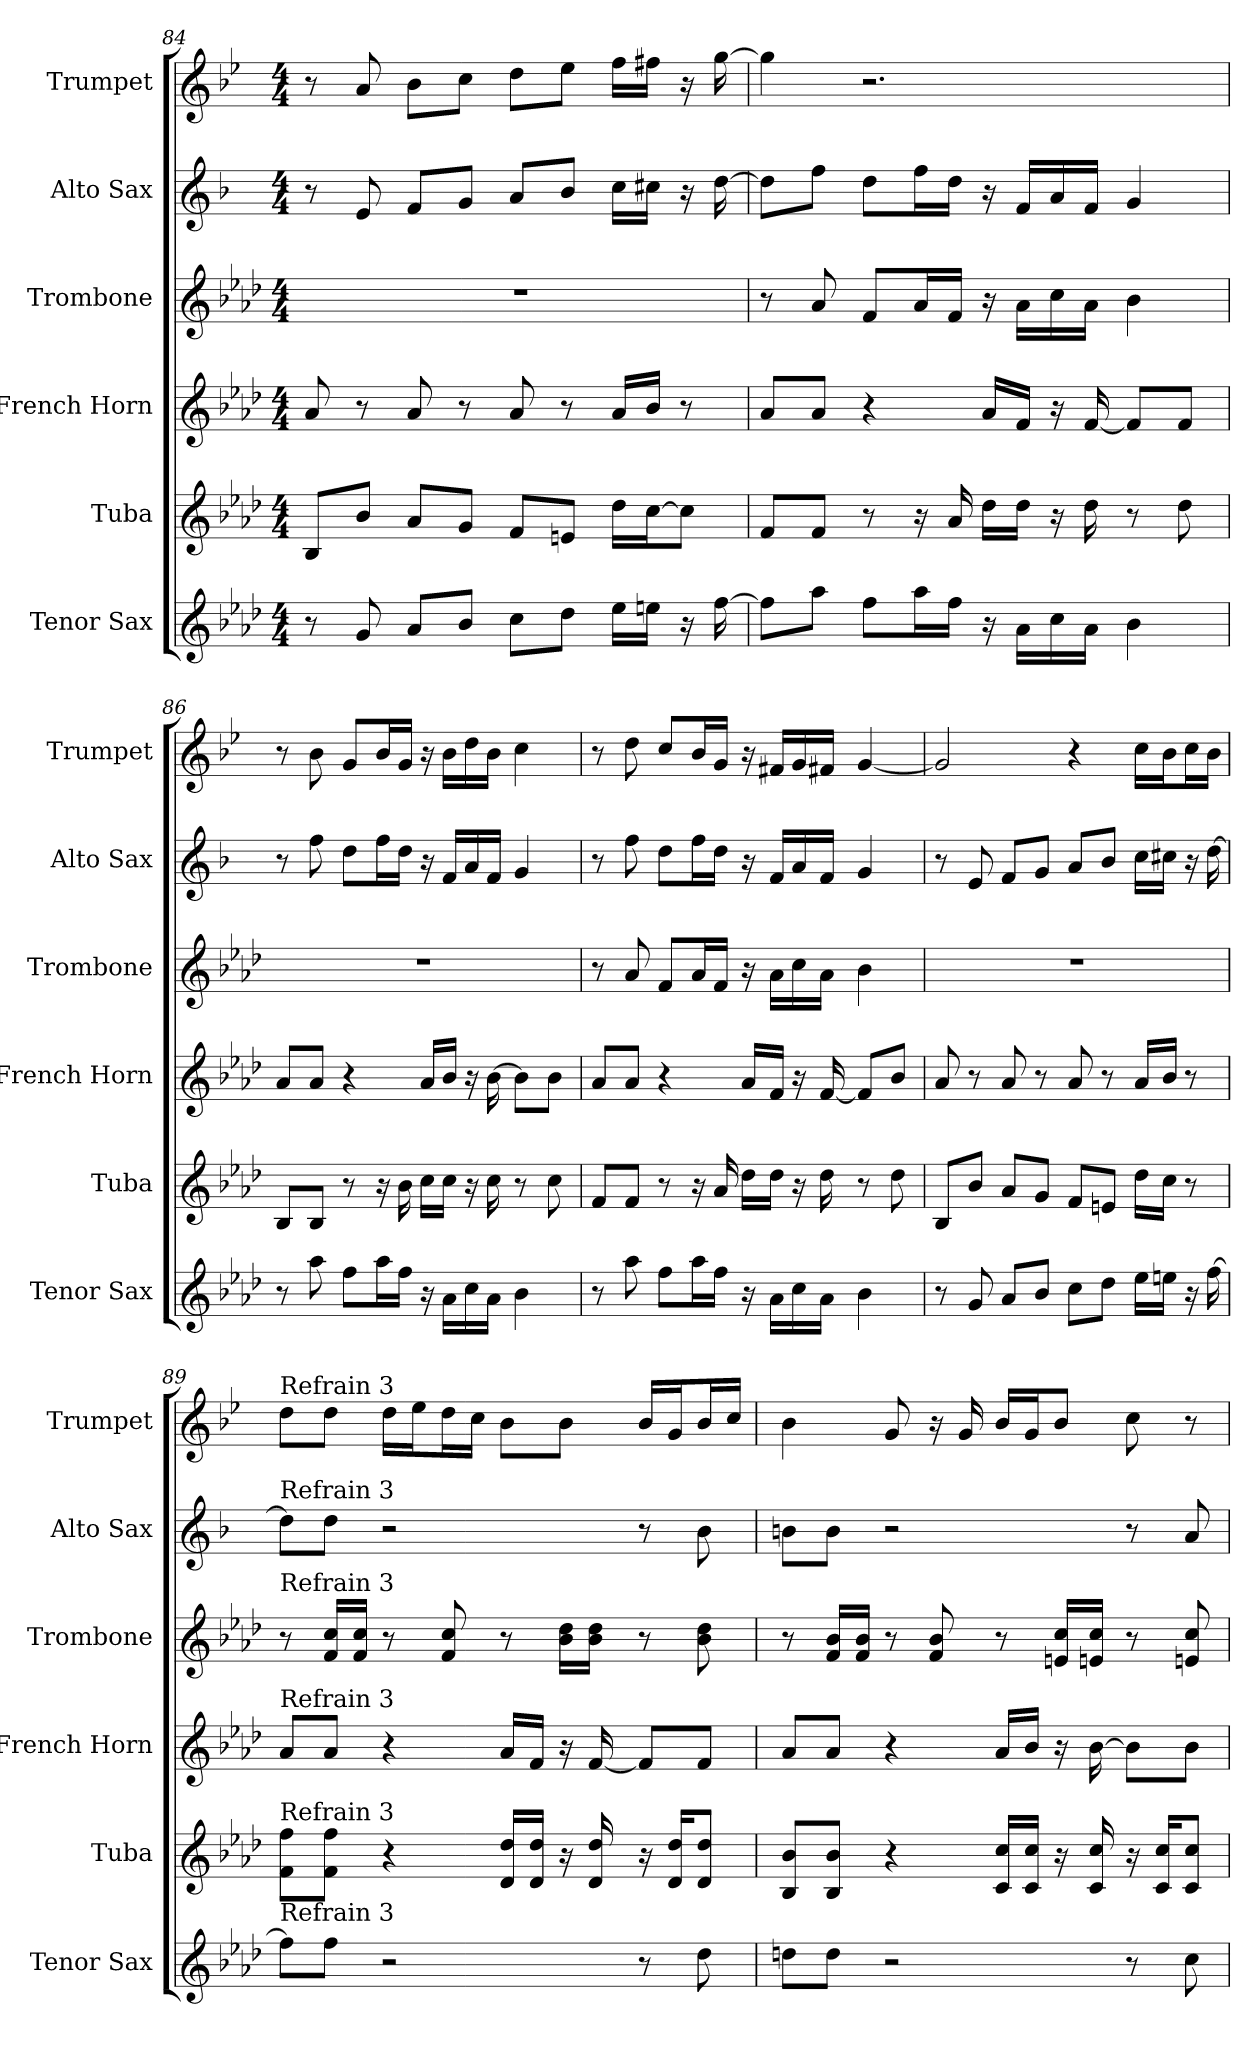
**kern	**kern	**kern	**kern	**kern	**kern
*part6	*part5	*part4	*part3	*part2	*part1
*staff6	*staff5	*staff4	*staff3	*staff2	*staff1
*I"Tenor Sax	*I"Tuba	*I"French Horn	*I"Trombone	*I"Alto Sax	*I"Trumpet
*I'Tenor Sax	*I'Tuba	*I'French Horn	*I'Trombone	*I'Alto Sax	*I'Trumpet
*clefG2	*clefG2	*clefG2	*clefG2	*clefG2	*clefG2
*ITrd8c14	*ITrd15c26	*ITrd8c14	*ITrd8c14	*ITrd5c9	*ITrd1c2
*k[b-e-a-d-]	*k[b-e-a-d-]	*k[b-e-a-d-]	*k[b-e-a-d-]	*k[b-e-a-d-]	*k[b-e-a-d-]
*M4/4	*M4/4	*M4/4	*M4/4	*M4/4	*M4/4
=84	=84	=84	=84	=84	=84
8r	8BBB-L	8A-	1r	8r	8r
8G	8BB-J	8r	.	8G	8g
8A-L	8AA-L	8A-	.	8A-L	8a-L
8B-J	8GGJ	8r	.	8B-J	8b-J
8cL	8FFL	8A-	.	8cL	8ccL
8d-J	8EEnJ	8r	.	8d-J	8dd-J
16e-LL	16D-LL	16A-LL	.	16e-LL	16ee-LL
16enJJ	[16CJ	16B-JJ	.	16enJJ	16eenJJ
16r	8CJ]	8r	.	16r	16r
[16f	.	.	.	[16f	[16ff
=85	=85	=85	=85	=85	=85
8fL]	8FFL	8A-L	8r	8fL]	4ff]
8a-J	8FFJ	8A-J	8A-	8a-J	.
8fL	8r	4r	8FL	8fL	2.r
16a-L	16r	.	16A-L	16a-L	.
16fJJ	16AA-	.	16FJJ	16fJJ	.
16r	16D-LL	16A-LL	16r	16r	.
16A-LL	16D-JJ	16FJJ	16A-LL	16A-LL	.
16c	16r	16r	16c	16c	.
16A-JJ	16D-	[16F	16A-JJ	16A-JJ	.
4B-	8r	8FL]	4B-	4B-	.
.	8D-	8FJ	.	.	.
=86	=86	=86	=86	=86	=86
8r	8BBB-L	8A-L	1r	8r	8r
8a-	8BBB-J	8A-J	.	8a-	8a-
8fL	8r	4r	.	8fL	8fL
16a-L	16r	.	.	16a-L	16a-L
16fJJ	16BB-	.	.	16fJJ	16fJJ
16r	16CLL	16A-LL	.	16r	16r
16A-LL	16CJJ	16B-JJ	.	16A-LL	16a-LL
16c	16r	16r	.	16c	16cc
16A-JJ	16C	[16B-	.	16A-JJ	16a-JJ
4B-	8r	8B-L]	.	4B-	4b-
.	8C	8B-J	.	.	.
=87	=87	=87	=87	=87	=87
8r	8FFL	8A-L	8r	8r	8r
8a-	8FFJ	8A-J	8A-	8a-	8cc
8fL	8r	4r	8FL	8fL	8b-L
16a-L	16r	.	16A-L	16a-L	16a-L
16fJJ	16AA-	.	16FJJ	16fJJ	16fJJ
16r	16D-LL	16A-LL	16r	16r	16r
16A-LL	16D-JJ	16FJJ	16A-LL	16A-LL	16enLL
16c	16r	16r	16c	16c	16f
16A-JJ	16D-	[16F	16A-JJ	16A-JJ	16enJJ
4B-	8r	8FL]	4B-	4B-	[4f
.	8D-	8B-J	.	.	.
=88	=88	=88	=88	=88	=88
8r	8BBB-L	8A-	1r	8r	2f]
8G	8BB-J	8r	.	8G	.
8A-L	8AA-L	8A-	.	8A-L	.
8B-J	8GGJ	8r	.	8B-J	.
8cL	8FFL	8A-	.	8cL	4r
8d-J	8EEnJ	8r	.	8d-J	.
16e-LL	16D-LL	16A-LL	.	16e-LL	16b-LL
16enJJ	16CJJ	16B-JJ	.	16enJJ	16a-J
16r	8r	8r	.	16r	16b-L
[16f	.	.	.	[16f	16a-JJ
=89	=89	=89	=89	=89	=89
!	!	!	!	!	!LO:TX:a:t=Refrain 3
!	!	!	!	!LO:TX:a:t=Refrain 3	!
!	!	!	!LO:TX:a:t=Refrain 3	!	!
!	!	!LO:TX:a:t=Refrain 3	!	!	!
!	!LO:TX:a:t=Refrain 3	!	!	!	!
!LO:TX:a:t=Refrain 3	!	!	!	!	!
8fL]	8FF 8FL	8A-L	8r	8fL]	8ccL
8fJ	8FF 8FJ	8A-J	16F 16cLL	8fJ	8ccJ
.	.	.	16F 16cJJ	.	.
2r	4r	4r	8r	2r	16ccLL
.	.	.	.	.	16dd-J
.	.	.	8F 8c	.	16ccL
.	.	.	.	.	16b-JJ
.	16DD- 16D-LL	16A-LL	8r	.	8a-L
.	16DD- 16D-JJ	16FJJ	.	.	.
.	16r	16r	16B- 16d-LL	.	8a-J
.	16DD- 16D-	[16F	16B- 16d-JJ	.	.
8r	16r	8FL]	8r	8r	16a-LL
.	16DD- 16D-KL	.	.	.	16fJ
8d-	8DD- 8D-J	8FJ	8B- 8d-	8d-	16a-L
.	.	.	.	.	16b-JJ
=90	=90	=90	=90	=90	=90
8dnL	8BBB- 8BB-L	8A-L	8r	8dnL	4a-
8dJ	8BBB- 8BB-J	8A-J	16F 16B-LL	8dJ	.
.	.	.	16F 16B-JJ	.	.
2r	4r	4r	8r	2r	8f
.	.	.	8F 8B-	.	16r
.	.	.	.	.	16f
.	16CC 16CLL	16A-LL	8r	.	16a-LL
.	16CC 16CJJ	16B-JJ	.	.	16fJ
.	16r	16r	16En 16cLL	.	8a-J
.	16CC 16C	[16B-	16En 16cJJ	.	.
8r	16r	8B-L]	8r	8r	8b-
.	16CC 16CKL	.	.	.	.
8c	8CC 8CJ	8B-J	8En 8c	8c	8r
=	=	=	=	=	=
*-	*-	*-	*-	*-	*-
